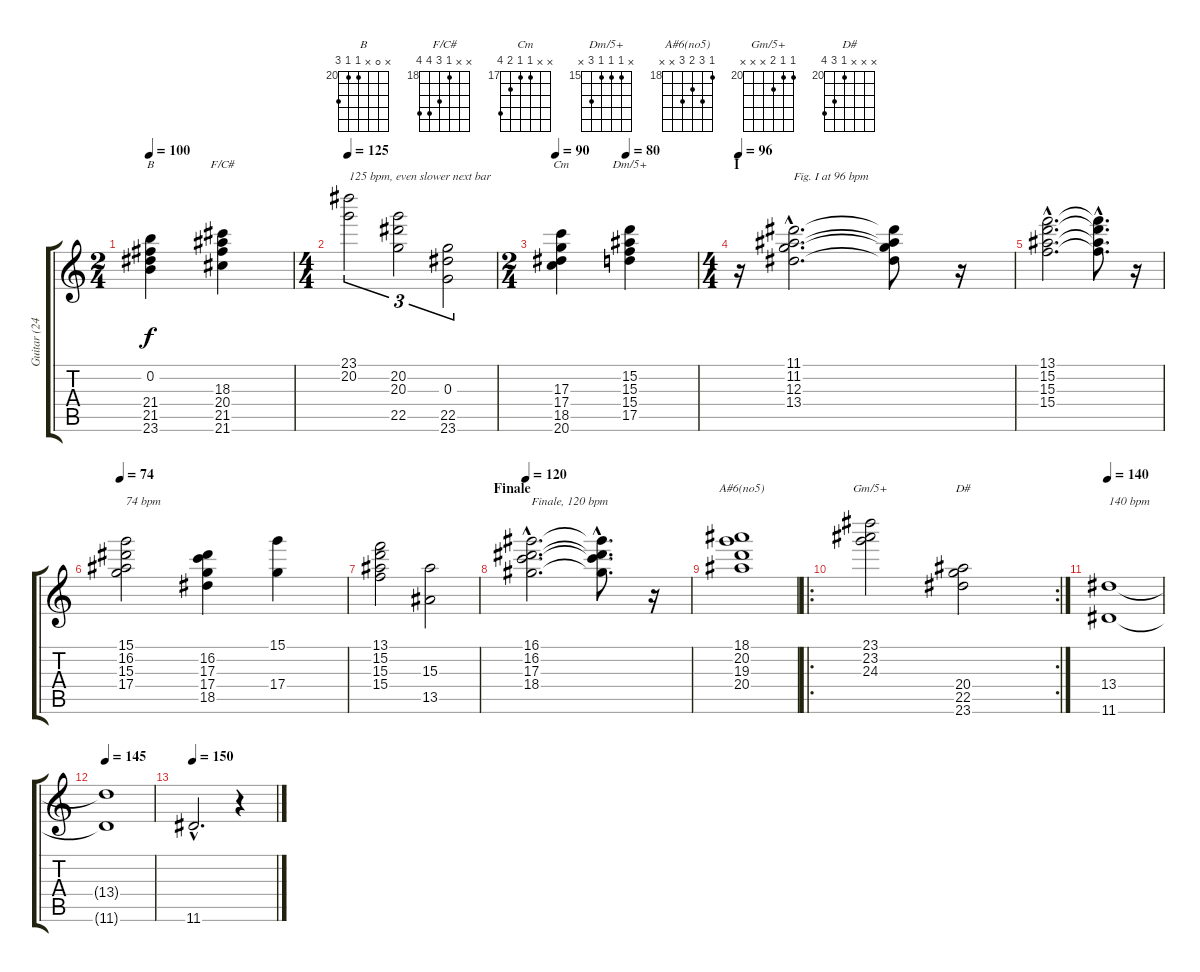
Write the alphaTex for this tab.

\track ("Guitar (24-fret)" "Guitar (24") {instrument overdrivenguitar}
\staff {score tabs}
\tuning (E4 B3 G3 D3 A2 E2) {hide}
\chord ("B" x 0 x 20 20 22) {firstfret 20}
\chord ("F/C#" x x 18 20 21 21) {firstfret 18}
\chord ("Cm" x x 17 17 18 20) {firstfret 17}
\chord ("Dm/5+" x 15 15 15 17 x) {firstfret 15}
\chord ("A#6(no5)" 18 20 19 20 x x) {firstfret 18}
\chord ("Gm/5+" 20 20 21 x x x) {firstfret 20}
\chord ("D#" x x x 20 22 23) {firstfret 20}
\ts (2 4)
\tempo 100
\clef g2
\ks c
(0.2 21.4 21.5 23.6).4{ch "B" dy f} (18.3 20.4 21.5 21.6).4{ch "F/C#"} |
\ts (4 4)
\tempo 125
(23.1 20.2).2{tu (3 2) txt "125 bpm, even slower next bar"} (20.2 20.3 22.5).2{tu (3 2)} (0.3 22.5 23.6).2{tu (3 2)} |
\ts (2 4)
\tempo 90
\tempo (80 0.5)
(17.3 17.4 18.5 20.6).4{ch "Cm"} (15.2 15.3 15.4 17.5).4{ch "Dm/5+"} |
\ts (4 4)
\section ("" "I")
\tempo 96
r.16 (11.1{hac} 11.2{hac} 12.3{hac} 13.4{hac}).2{d txt "Fig. I at 96 bpm"} (11.1{t} 11.2{t} 12.3{t} 13.4{t}).8 r.16 |
(13.1{hac} 15.2{hac} 15.3{hac} 15.4{hac}).2{d} (13.1{hac t} 15.2{hac t} 15.3{hac t} 15.4{hac t}).8{d} r.16 |
\tempo 74
(15.1 16.2 15.3 17.4).2{txt "74 bpm"} (16.2 17.3 17.4 18.5).4 (15.1 17.4).4 |
(13.1 15.2 15.3 15.4).2 (15.3 13.5).2 |
\section ("" "Finale")
\tempo 120
(16.1{hac} 16.2{hac} 17.3{hac} 18.4{hac}).2{d txt "Finale, 120 bpm"} (16.1{hac t} 16.2{hac t} 17.3{hac t} 18.4{hac t}).8{d} r.16 |
(18.1 20.2 19.3 20.4).1{ch "A#6(no5)"} |
\ro
\rc 2
(23.1 23.2 24.3).2{ch "Gm/5+"} (20.4 22.5 23.6).2{ch "D#"} |
\tempo 140
(13.4 11.6).1{txt "140 bpm"} |
\tempo 145
(13.4{t} 11.6{t}).1 |
\tempo 150
11.6{hac}.2{d} r.4
